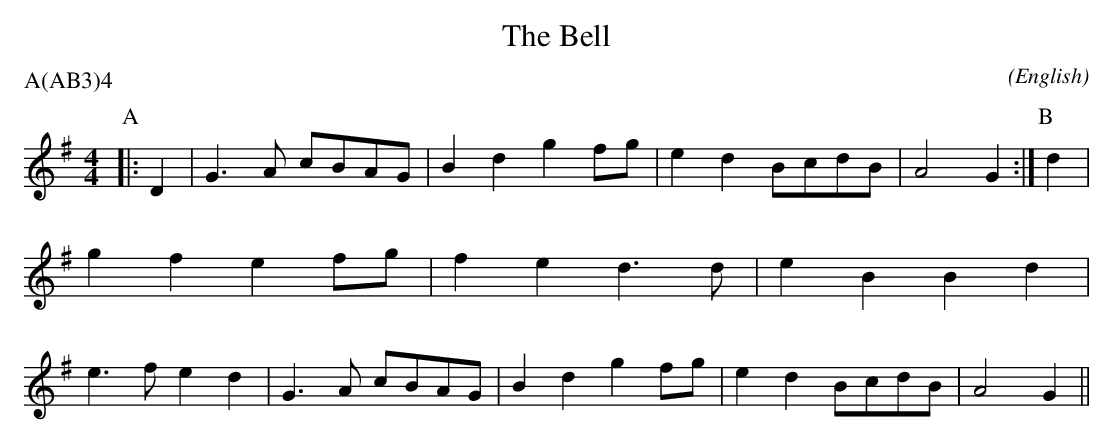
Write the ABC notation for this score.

X:1
T:The Bell
M:4/4
C:
O:English
P:A(AB3)4
K:G
L:1/8
P:A
|:\
   D2 | G3 A  cBAG  | B2 d2 g2 fg | e2 d2 BcdB  | A4   G2 :|\
P:B
   d2 | g2 f2 e2 fg | f2 e2 d3 d  | e2 B2 B2 d2 | e3 f e2 \
   d2 | G3 A  cBAG  | B2 d2 g2 fg | e2 d2 BcdB  | A4   G2 ||
